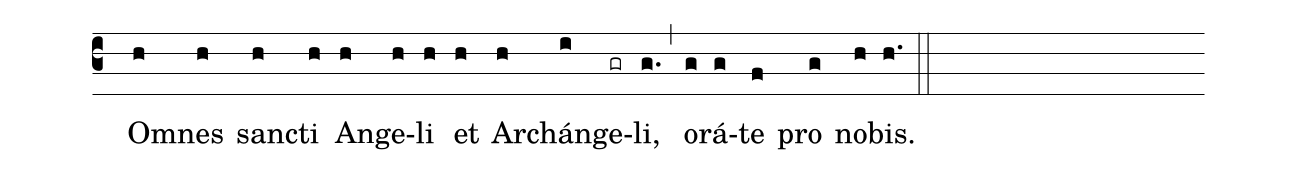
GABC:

%%
(c3)() O(h)mnes(h) san(h)cti(h) An(h)ge(h)li(h) et(h) Arch(h)án(i)ge(gr)li,(g.) (,) o(g)rá(g)te(f) pro(g) no(h)bis.(h.) (::)
